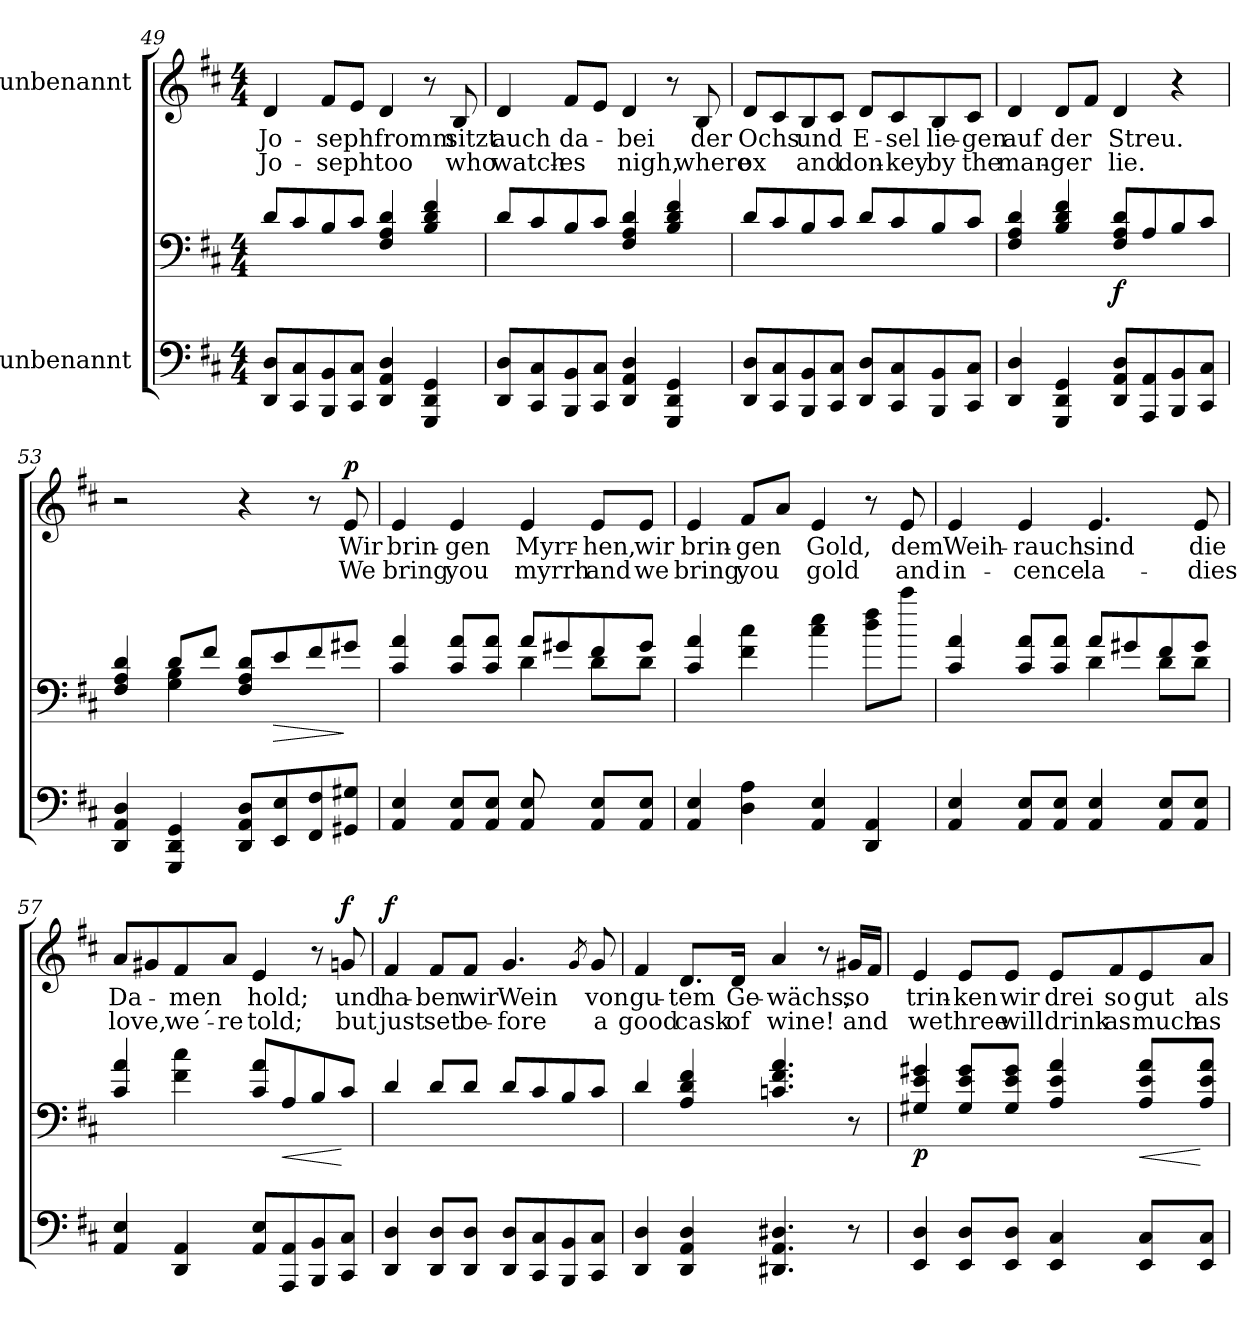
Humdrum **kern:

**kern	**kern	**dynam	**kern	**text	**text	**dynam
*part2	*part2	*part2	*part1	*part1	*part1	*part1
*staff3	*staff2	*staff2/3	*staff1	*staff1	*staff1	*staff1
*I"unbenannt	*	*	*I"unbenannt	*	*	*
*clefF4	*clefF4	*	*clefG2	*	*	*
*k[f#c#]	*k[f#c#]	*	*k[f#c#]	*	*	*
*M4/4	*M4/4	*	*M4/4	*	*	*
=49	=49	=49	=49	=49	=49	=49
!	!	!	!	!LO:LY:b	!LO:LY:b	!
8DD/ 8D/L	8d/L	.	4d/	Jo-	Jo-	.
8CC#/ 8C#/	8c#/	.	.	.	.	.
!	!	!	!	!LO:LY:b	!LO:LY:b	!
8BBB/ 8BB/	8B/	.	8f#/L	seph	seph	.
8CC#/ 8C#/J	8c#/J	.	8e/J	.	.	.
!	!	!	!	!LO:LY:b	!LO:LY:b	!
4DD/ 4AA/ 4D/	4F#/ 4A/ 4d/	.	4d/	fromm	too	.
4GGG/ 4DD/ 4GG/	4B/ 4d/ 4f#/	.	8r	.	.	.
!	!	!	!	!LO:LY:b	!LO:LY:b	!
.	.	.	8B/	sitzt	who	.
=50	=50	=50	=50	=50	=50	=50
!	!	!	!	!LO:LY:b	!LO:LY:b	!
8DD/ 8D/L	8d/L	.	4d/	auch	watch-	.
8CC#/ 8C#/	8c#/	.	.	.	.	.
!	!	!	!	!LO:LY:b	!LO:LY:b	!
8BBB/ 8BB/	8B/	.	8f#/L	da-	es	.
8CC#/ 8C#/J	8c#/J	.	8e/J	.	.	.
!	!	!	!	!LO:LY:b	!LO:LY:b	!
4DD/ 4AA/ 4D/	4F#/ 4A/ 4d/	.	4d/	bei	nigh,	.
4GGG/ 4DD/ 4GG/	4B/ 4d/ 4f#/	.	8r	.	.	.
!	!	!	!	!LO:LY:b	!LO:LY:b	!
.	.	.	8B/	der	where	.
=51	=51	=51	=51	=51	=51	=51
!	!	!	!	!LO:LY:b	!LO:LY:b	!
8DD/ 8D/L	8d/L	.	8d/L	Ochs	ox	.
8CC#/ 8C#/	8c#/	.	8c#/	.	.	.
!	!	!	!	!LO:LY:b	!LO:LY:b	!
8BBB/ 8BB/	8B/	.	8B/	und	and	.
8CC#/ 8C#/J	8c#/J	.	8c#/J	.	.	.
!	!	!	!	!LO:LY:b	!LO:LY:b	!
8DD/ 8D/L	8d/L	.	8d/L	E-	don-	.
!	!	!	!	!LO:LY:b	!LO:LY:b	!
8CC#/ 8C#/	8c#/	.	8c#/	sel	key	.
!	!	!	!	!LO:LY:b	!LO:LY:b	!
8BBB/ 8BB/	8B/	.	8B/	lie-	by	.
!	!	!	!	!LO:LY:b	!LO:LY:b	!
8CC#/ 8C#/J	8c#/J	.	8c#/J	gen	the	.
=52	=52	=52	=52	=52	=52	=52
!	!	!	!	!LO:LY:b	!LO:LY:b	!
4DD/ 4D/	4F#/ 4A/ 4d/	.	4d/	auf	man-	.
!	!	!	!	!LO:LY:b	!LO:LY:b	!
4GGG/ 4DD/ 4GG/	4B/ 4d/ 4f#/	.	8d/L	der	ger	.
.	.	.	8f#/J	.	.	.
!	!	!LO:DY:b	!	!LO:LY:b	!LO:LY:b	!
8DD/ 8AA/ 8D/L	8F#/ 8A/ 8d/L	f	4d/	Streu.	lie.	.
8AAA/ 8AA/	8A/	.	.	.	.	.
8BBB/ 8BB/	8B/	.	4r	.	.	.
8CC#/ 8C#/J	8c#/J	.	.	.	.	.
!!LO:LB:g=z
=53	=53	=53	=53	=53	=53	=53
*	*^	*	*	*	*	*
4DD/ 4AA/ 4D/	4F#/ 4A/ 4d/	4ryy	.	2r	.	.	.
4GGG/ 4DD/ 4GG/	8d/L	4G\ 4B\	.	.	.	.	.
.	8f#/J	.	.	.	.	.	.
8DD/ 8AA/ 8D/L	8F#/ 8A/ 8d/L	2ryy	.	4r	.	.	.
!	!	!	!LO:HP:b	!	!	!	!
8EE/ 8E/	8e/	.	>	.	.	.	.
8FF#/ 8F#/	8f#/	.	.	8r	.	.	.
!	!	!	!	!	!LO:LY:b	!LO:LY:b	!LO:DY:b
8GG#X/ 8G#X/J	8g#X/J	.	]	8e/	Wir	We	p
=54	=54	=54	=54	=54	=54	=54	=54
!	!	!	!	!	!LO:LY:b	!LO:LY:b	!
4AA/ 4E/	4c#/ 4a/	2ryy	.	4e/	brin-	bring	.
!	!	!	!	!	!LO:LY:b	!LO:LY:b	!
8AA/ 8E/L	8c#/ 8a/L	.	.	4e/	gen	you	.
8AA/ 8E/J	8c#/ 8a/J	.	.	.	.	.	.
!	!	!	!	!	!LO:LY:b	!LO:LY:b	!
8AA/ 8E/	8a/L	4d\	.	4e/	Myrr-	myrrh	.
8ryy	8g#X/	.	.	.	.	.	.
!	!	!	!	!	!LO:LY:b	!LO:LY:b	!
8AA/ 8E/L	8f#/	8d\L	.	8e/L	hen,	and	.
!	!	!	!	!	!LO:LY:b	!LO:LY:b	!
8AA/ 8E/J	8g#/J	8d\J	.	8e/J	wir	we	.
=55	=55	=55	=55	=55	=55	=55	=55
!	!	!	!	!	!LO:LY:b	!LO:LY:b	!
*	*v	*v	*	*	*	*	*
4AA/ 4E/	4c#/ 4a/	.	4e/	brin-	bring	.
!	!	!	!	!LO:LY:b	!LO:LY:b	!
4D\ 4A\	4f#\ 4cc#\	.	8f#/L	gen	you	.
.	.	.	8a/J	.	.	.
!	!	!	!	!LO:LY:b	!LO:LY:b	!
4AA/ 4E/	4cc#\ 4ee\	.	4e/	Gold,	gold	.
4DD/ 4AA/	8dd\ 8ff#\L	.	8r	.	.	.
!	!	!	!	!LO:LY:b	!LO:LY:b	!
.	8ccc#\J	.	8e/	dem	and	.
=56	=56	=56	=56	=56	=56	=56
*	*^	*	*	*	*	*
!	!	!	!	!	!LO:LY:b	!LO:LY:b	!
4AA/ 4E/	4c#/ 4a/	2ryy	.	4e/	Weih-	in-	.
!	!	!	!	!	!LO:LY:b	!LO:LY:b	!
8AA/ 8E/L	8c#/ 8a/L	.	.	4e/	rauch	cence	.
8AA/ 8E/J	8c#/ 8a/J	.	.	.	.	.	.
!	!	!	!	!	!LO:LY:b	!LO:LY:b	!
4AA/ 4E/	8a/L	4d\	.	4.e/	sind	la-	.
.	8g#X/	.	.	.	.	.	.
8AA/ 8E/L	8f#/	8d\L	.	.	.	.	.
!	!	!	!	!	!LO:LY:b	!LO:LY:b	!
8AA/ 8E/J	8g#/J	8d\J	.	8e/	die	dies	.
=57	=57	=57	=57	=57	=57	=57	=57
!	!	!	!	!	!LO:LY:b	!LO:LY:b	!
*	*v	*v	*	*	*	*	*
4AA/ 4E/	4c#/ 4a/	.	8a/L	Da-	love,	.
.	.	.	8g#X/	.	.	.
!	!	!	!	!LO:LY:b	!LO:LY:b	!
4DD/ 4AA/	4f#\ 4cc#\	.	8f#/	men	we´-	.
!	!	!	!	!	!LO:LY:b	!
.	.	.	8a/J	.	re	.
!	!	!	!	!LO:LY:b	!LO:LY:b	!
8AA/ 8E/L	8c#/ 8a/L	.	4e/	hold;	told;	.
!	!	!LO:HP:b	!	!	!	!
8AAA/ 8AA/	8A/	<	.	.	.	.
8BBB/ 8BB/	8B/	.	8r	.	.	.
!	!	!	!	!LO:LY:b	!LO:LY:b	!LO:DY:b
8CC#/ 8C#/J	8c#/J	[	8gn/	und	but	f
!!LO:LB:g=z
=58	=58	=58	=58	=58	=58	=58
!	!	!	!	!LO:LY:b	!LO:LY:b	!LO:DY:b
4DD/ 4D/	4d/	.	4f#/	ha-	just	f
!	!	!	!	!LO:LY:b	!LO:LY:b	!
8DD/ 8D/L	8d/L	.	8f#/L	ben	set	.
!	!	!	!	!LO:LY:b	!LO:LY:b	!
8DD/ 8D/J	8d/J	.	8f#/J	wir	be-	.
!	!	!	!	!LO:LY:b	!LO:LY:b	!
8DD/ 8D/L	8d/L	.	4.g/	Wein	fore	.
8CC#/ 8C#/	8c#/	.	.	.	.	.
8BBB/ 8BB/	8B/	.	.	.	.	.
.	.	.	8qg/	.	.	.
!	!	!	!	!LO:LY:b	!LO:LY:b	!
8CC#/ 8C#/J	8c#/J	.	8g/	von	a	.
=59	=59	=59	=59	=59	=59	=59
!	!	!	!	!LO:LY:b	!LO:LY:b	!
4DD/ 4D/	4d/	.	4f#/	gu-	good	.
!	!	!	!	!LO:LY:b	!LO:LY:b	!
4DD/ 4AA/ 4D/	4A/ 4d/ 4f#/	.	8.d/L	tem	cask	.
!	!	!	!	!LO:LY:b	!LO:LY:b	!
.	.	.	16d/Jk	Ge-	of	.
!	!	!	!	!LO:LY:b	!LO:LY:b	!
4.DD#X/> 4.AA/> 4.D#X/>	4.cn/> 4.f#/> 4.a/>	.	4a/	wächs,	wine!	.
.	.	.	8r	.	.	.
!	!	!	!	!LO:LY:b	!LO:LY:b	!
8r	8r	.	16g#X>/LL	so	and	.
.	.	.	16f#/JJ	.	.	.
=60	=60	=60	=60	=60	=60	=60
!	!	!LO:DY:b	!	!LO:LY:b	!LO:LY:b	!
4EE/ 4D/	4G#X/ 4e/ 4g#X/	p	4e/	trin-	we	.
!	!	!	!	!LO:LY:b	!LO:LY:b	!
8EE/ 8D/L	8G#/ 8e/ 8g#/L	.	8e/L	ken	three	.
!	!	!	!	!LO:LY:b	!LO:LY:b	!
8EE/ 8D/J	8G#/ 8e/ 8g#/J	.	8e/J	wir	will	.
!	!	!	!	!LO:LY:b	!LO:LY:b	!
4EE/ 4C#/	4A/ 4e/ 4a/	.	8e/L	drei	drink	.
!	!	!	!	!LO:LY:b	!LO:LY:b	!
.	.	.	8f#/	so	as	.
!	!	!LO:HP:b	!	!LO:LY:b	!LO:LY:b	!
8EE/ 8C#/L	8A/ 8e/ 8a/L	<	8e/	gut	much	.
!	!	!	!	!LO:LY:b	!LO:LY:b	!
8EE/ 8C#/J	8A/ 8e/ 8a/J	[	8a/J	als	as	.
=	=	=	=	=	=	=
*-	*-	*-	*-	*-	*-	*-
